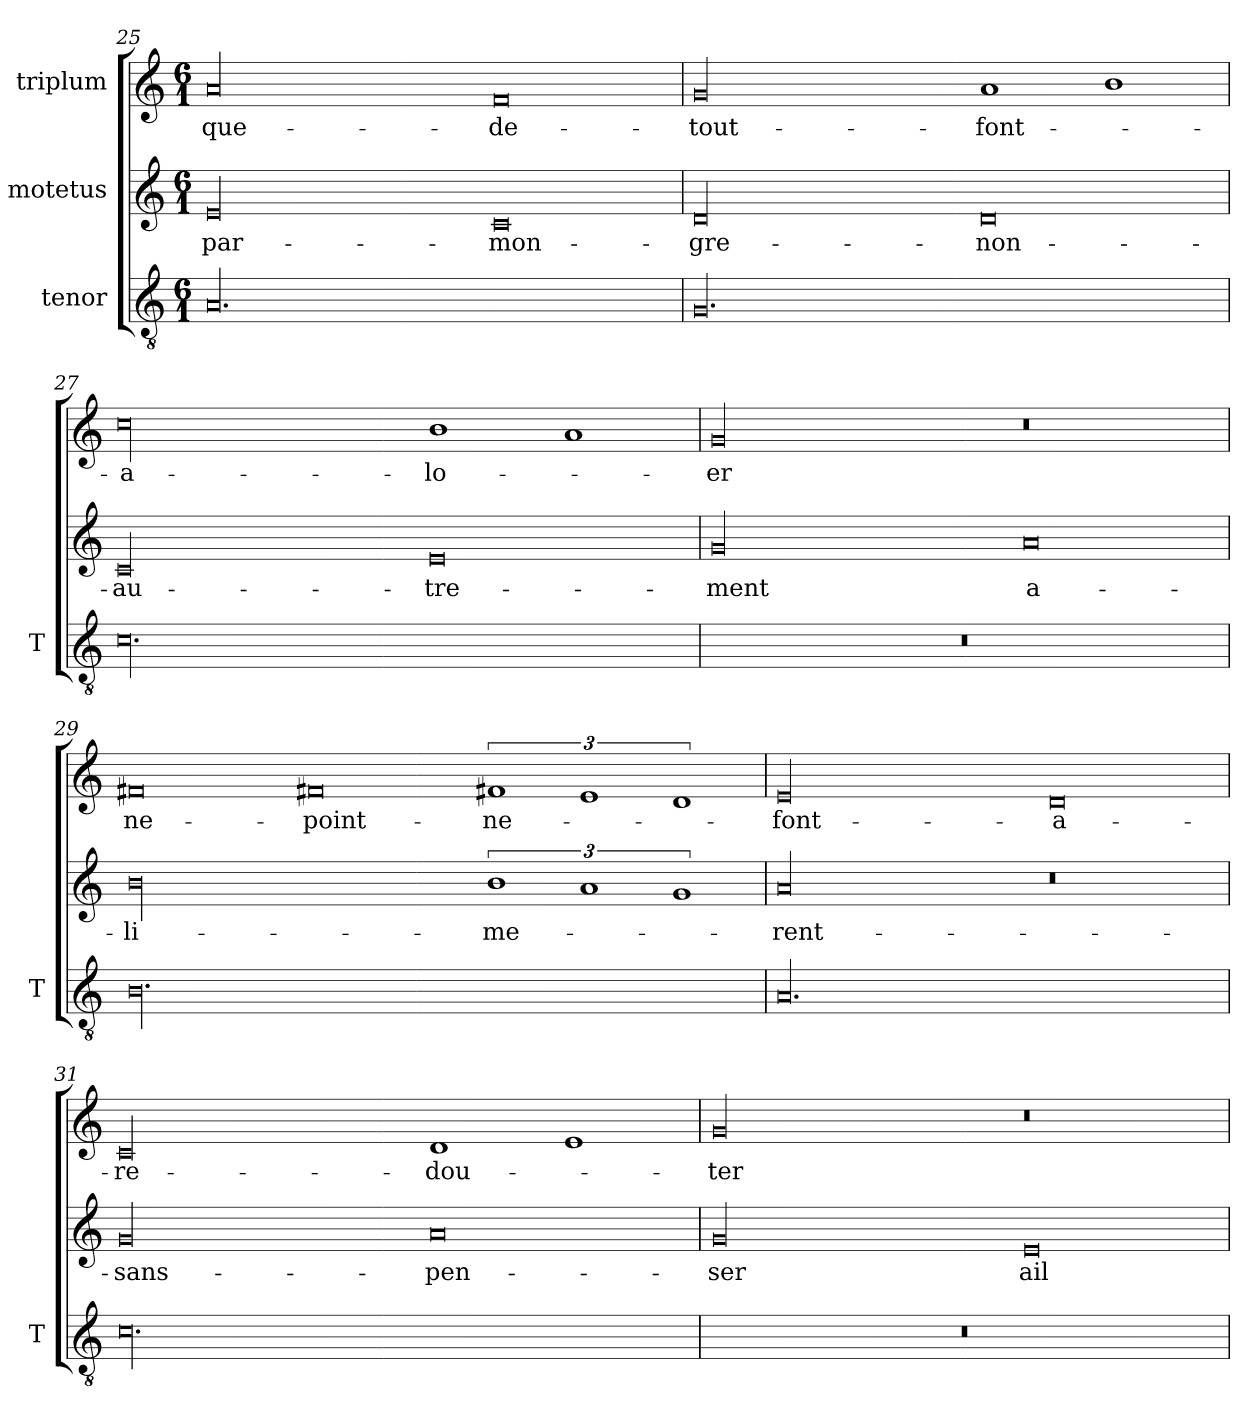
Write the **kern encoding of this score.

**kern	**kern	**text	**kern	**text
*part3	*part2	*part2	*part1	*part1
*staff3	*staff2	*staff2	*staff1	*staff1
*I"tenor	*I"motetus	*	*I"triplum	*
*I'T	*	*	*	*
*clefGv2	*clefG2	*	*clefG2	*
*k[]	*k[]	*	*k[]	*
*C:	*C:	*	*C:	*
*M6/1	*M6/1	*	*M6/1	*
=25	=25	=25	=25	=25
00.A/	00e/	par-	00a/	que-
.	0c/	mon-	0f/	de-
=26	=26	=26	=26	=26
00.G/	00d/	gre-	00g/	tout-
.	0d/	non-	1a/	font-
.	.	.	1b\	.
=27	=27	=27	=27	=27
00.c\	00c/	au-	00cc\	a-
.	0e/	-tre-	1b\	lo-
.	.	.	1a/	.
=28	=28	=28	=28	=28
00.r	00g/	-ment	00g/	-er
.	0a/	a-	0r	.
=29	=29	=29	=29	=29
00.B\	00b\	li-	0f#X/	ne-
.	.	.	0f#X/	point-
.	3%2b\	me-	3%2f#X/	ne-
.	3%2a/	.	3%2e/	.
.	3%2g/	.	3%2d/	.
=30	=30	=30	=30	=30
00.A/	00a/	rent-	00e/	font-
.	0r	.	0d/	a-
=31	=31	=31	=31	=31
00.c\	00g/	sans-	00c/	re-
.	0a/	pen-	1d/	-dou-
.	.	.	1e/	.
=32	=32	=32	=32	=32
00.r	00g/	-ser	00g/	-ter
.	0e/	ail-	0r	.
=	=	=	=	=
*-	*-	*-	*-	*-
